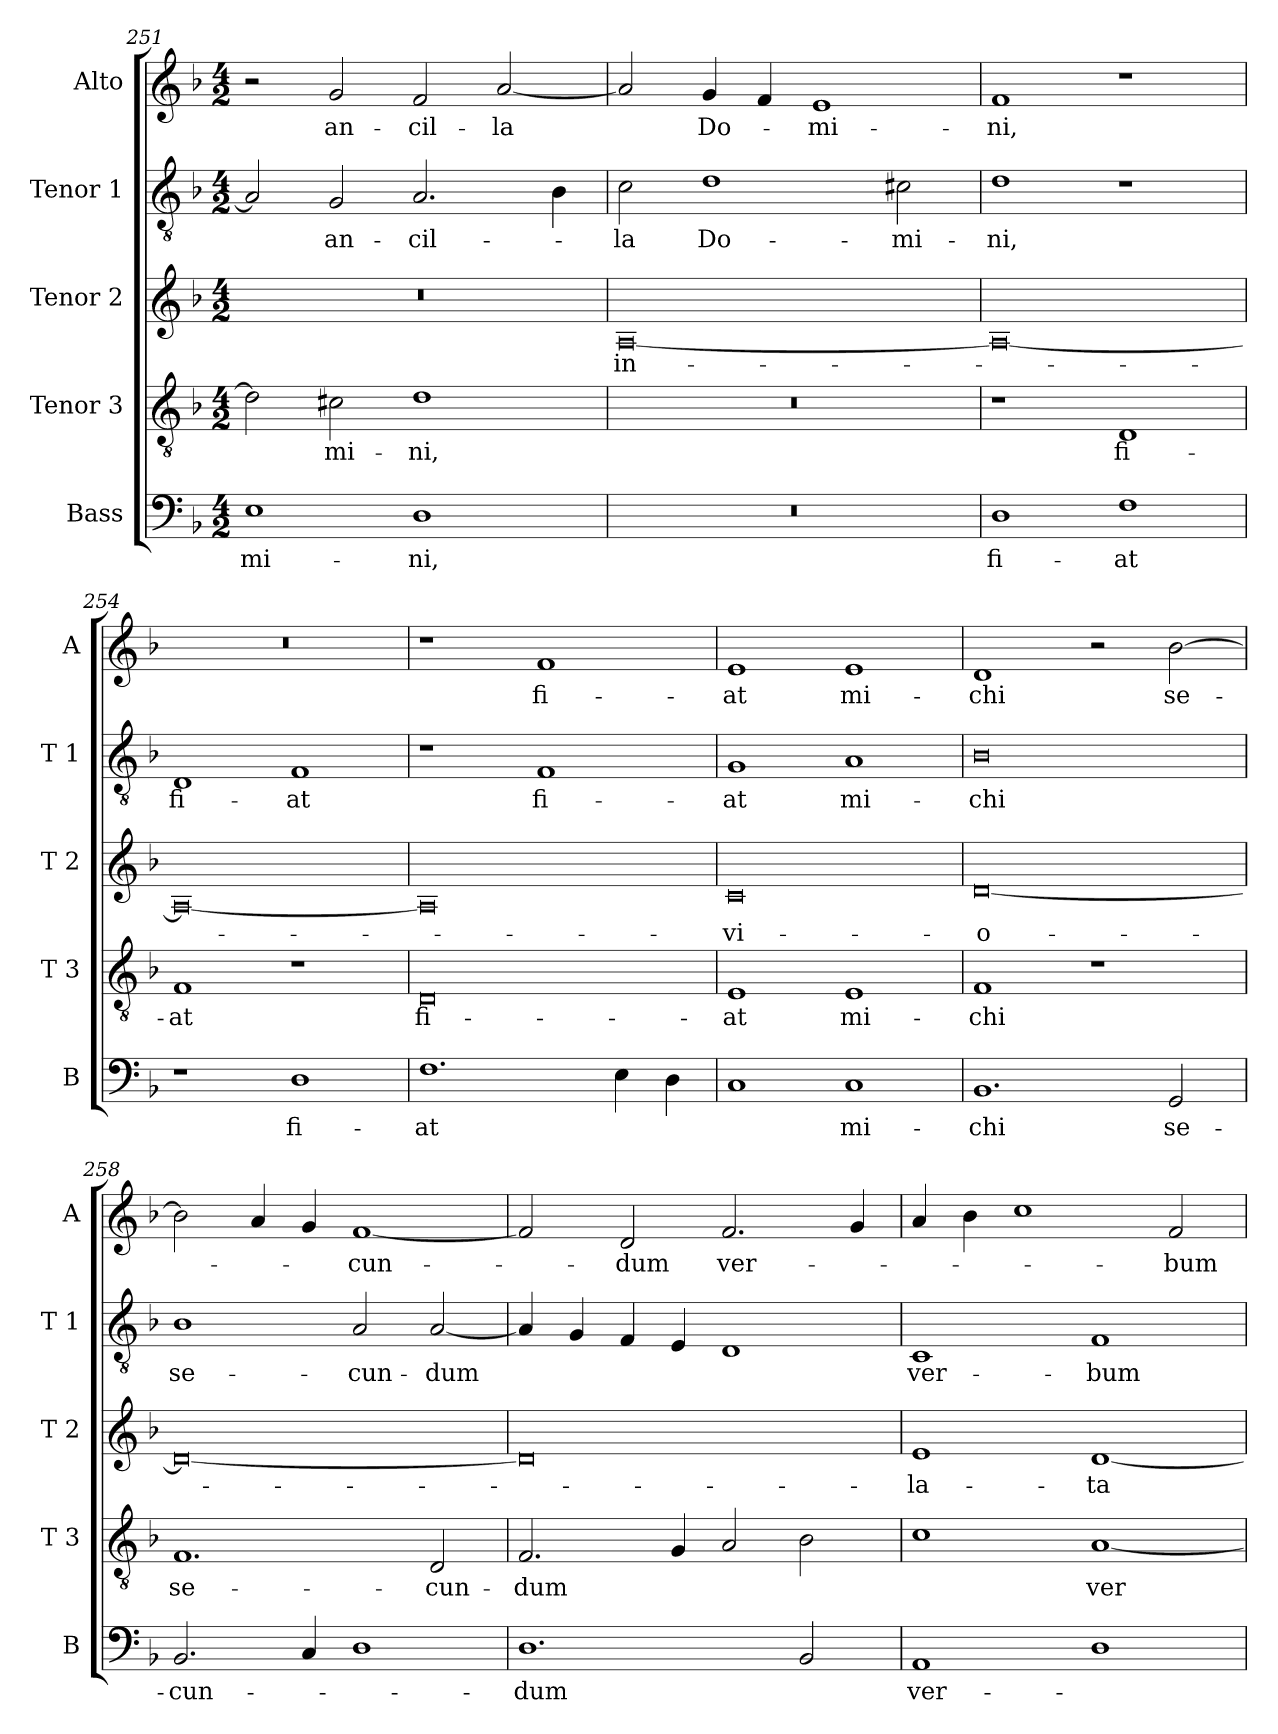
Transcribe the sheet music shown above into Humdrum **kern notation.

**kern	**text	**kern	**text	**kern	**text	**kern	**text	**kern	**text
*part5	*part5	*part4	*part4	*part3	*part3	*part2	*part2	*part1	*part1
*staff5	*staff5	*staff4	*staff4	*staff3	*staff3	*staff2	*staff2	*staff1	*staff1
*I"Bass	*	*I"Tenor 3	*	*I"Tenor 2	*	*I"Tenor 1	*	*I"Alto	*
*I'B	*	*I'T 3	*	*I'T 2	*	*I'T 1	*	*I'A	*
*clefF4	*	*clefGv2	*	*clefG2	*	*clefGv2	*	*clefG2	*
*k[b-]	*	*k[b-]	*	*k[b-]	*	*k[b-]	*	*k[b-]	*
*F:	*	*F:	*	*F:	*	*F:	*	*F:	*
*M4/2	*	*M4/2	*	*M4/2	*	*M4/2	*	*M4/2	*
=251	=251	=251	=251	=251	=251	=251	=251	=251	=251
!	!LO:LY:b	!	!	!	!	!	!	!	!
1E	-mi-	2d\]	.	0r	.	2A/]	.	2r	.
!	!	!	!LO:LY:b	!	!	!	!LO:LY:b	!	!LO:LY:b
.	.	2c#X\	-mi-	.	.	2G/	an-	2g/	an-
!	!LO:LY:b	!	!LO:LY:b	!	!	!	!LO:LY:b	!	!LO:LY:b
1D	-ni,	1d	-ni,	.	.	2.A/	-cil-	2f/	-cil-
!	!	!	!	!	!	!	!	!	!LO:LY:b
.	.	.	.	.	.	.	.	[2a/	-la
.	.	.	.	.	.	4B-\	.	.	.
=252	=252	=252	=252	=252	=252	=252	=252	=252	=252
!	!	!	!	!	!LO:LY:b	!	!LO:LY:b	!	!
0r	.	0r	.	[0A	in-	2c\	-la	2a/]	.
!	!	!	!	!	!	!	!LO:LY:b	!	!LO:LY:b
.	.	.	.	.	.	1d	Do-	4g/	Do-
.	.	.	.	.	.	.	.	4f/	.
!	!	!	!	!	!	!	!	!	!LO:LY:b
.	.	.	.	.	.	.	.	1e	-mi-
!	!	!	!	!	!	!	!LO:LY:b	!	!
.	.	.	.	.	.	2c#X\	-mi-	.	.
=253	=253	=253	=253	=253	=253	=253	=253	=253	=253
!	!LO:LY:b	!	!	!	!	!	!LO:LY:b	!	!LO:LY:b
1D	fi-	1r	.	0A_	.	1d	-ni,	1f	-ni,
!	!LO:LY:b	!	!LO:LY:b	!	!	!	!	!	!
1F	-at	1D	fi-	.	.	1r	.	1r	.
=254	=254	=254	=254	=254	=254	=254	=254	=254	=254
!	!	!	!LO:LY:b	!	!	!	!LO:LY:b	!	!
1r	.	1F	-at	0A_	.	1D	fi-	0r	.
!	!LO:LY:b	!	!	!	!	!	!LO:LY:b	!	!
1D	fi-	1r	.	.	.	1F	-at	.	.
=255	=255	=255	=255	=255	=255	=255	=255	=255	=255
!	!LO:LY:b	!	!LO:LY:b	!	!	!	!	!	!
1.F	-at	0D	fi-	0A]	.	1r	.	1r	.
!	!	!	!	!	!	!	!LO:LY:b	!	!LO:LY:b
.	.	.	.	.	.	1F	fi-	1f	fi-
4E\	.	.	.	.	.	.	.	.	.
4D\	.	.	.	.	.	.	.	.	.
!!LO:LB:g=z
=256	=256	=256	=256	=256	=256	=256	=256	=256	=256
!	!	!	!LO:LY:b	!	!LO:LY:b	!	!LO:LY:b	!	!LO:LY:b
1C	.	1E	-at	0c	-vi-	1G	-at	1e	-at
!	!LO:LY:b	!	!LO:LY:b	!	!	!	!LO:LY:b	!	!LO:LY:b
1C	mi-	1E	mi-	.	.	1A	mi-	1e	mi-
=257	=257	=257	=257	=257	=257	=257	=257	=257	=257
!	!LO:LY:b	!	!LO:LY:b	!	!LO:LY:b	!	!LO:LY:b	!	!LO:LY:b
1.BB-	-chi	1F	-chi	[0d	-o-	0B-	-chi	1d	-chi
.	.	1r	.	.	.	.	.	2r	.
!	!LO:LY:b	!	!	!	!	!	!	!	!LO:LY:b
2GG/	se-	.	.	.	.	.	.	[2b-\	se-
=258	=258	=258	=258	=258	=258	=258	=258	=258	=258
!	!LO:LY:b	!	!LO:LY:b	!	!	!	!LO:LY:b	!	!
2.BB-/	-cun-	1.F	se-	0d_	.	1B-	se-	2b-\]	.
.	.	.	.	.	.	.	.	4a/	.
4C/	.	.	.	.	.	.	.	4g/	.
!	!	!	!	!	!	!	!LO:LY:b	!	!LO:LY:b
1D	.	.	.	.	.	2A/	-cun-	[1f	-cun-
!	!	!	!LO:LY:b	!	!	!	!LO:LY:b	!	!
.	.	2D/	-cun-	.	.	[2A/	-dum	.	.
=259	=259	=259	=259	=259	=259	=259	=259	=259	=259
!	!LO:LY:b	!	!LO:LY:b	!	!	!	!	!	!
1.D	-dum	2.F/	-dum	0d]	.	4A/]	.	2f/]	.
.	.	.	.	.	.	4G/	.	.	.
!	!	!	!	!	!	!	!	!	!LO:LY:b
.	.	.	.	.	.	4F/	.	2d/	-dum
.	.	4G/	.	.	.	4E/	.	.	.
!	!	!	!	!	!	!	!	!	!LO:LY:b
.	.	2A/	.	.	.	1D	.	2.f/	ver-
2BB-/	.	2B-\	.	.	.	.	.	.	.
.	.	.	.	.	.	.	.	4g/	.
=260	=260	=260	=260	=260	=260	=260	=260	=260	=260
!	!LO:LY:b	!	!	!	!LO:LY:b	!	!LO:LY:b	!	!
1AA	ver-	1c	.	1e	-la-	1C	ver-	4a/	.
.	.	.	.	.	.	.	.	4b-\	.
.	.	.	.	.	.	.	.	1cc	.
!	!	!	!LO:LY:b	!	!LO:LY:b	!	!LO:LY:b	!	!
1D	.	[1A	ver-	[1d	-ta	1F	-bum	.	.
!	!	!	!	!	!	!	!	!	!LO:LY:b
.	.	.	.	.	.	.	.	2f/	-bum
=	=	=	=	=	=	=	=	=	=
*-	*-	*-	*-	*-	*-	*-	*-	*-	*-
